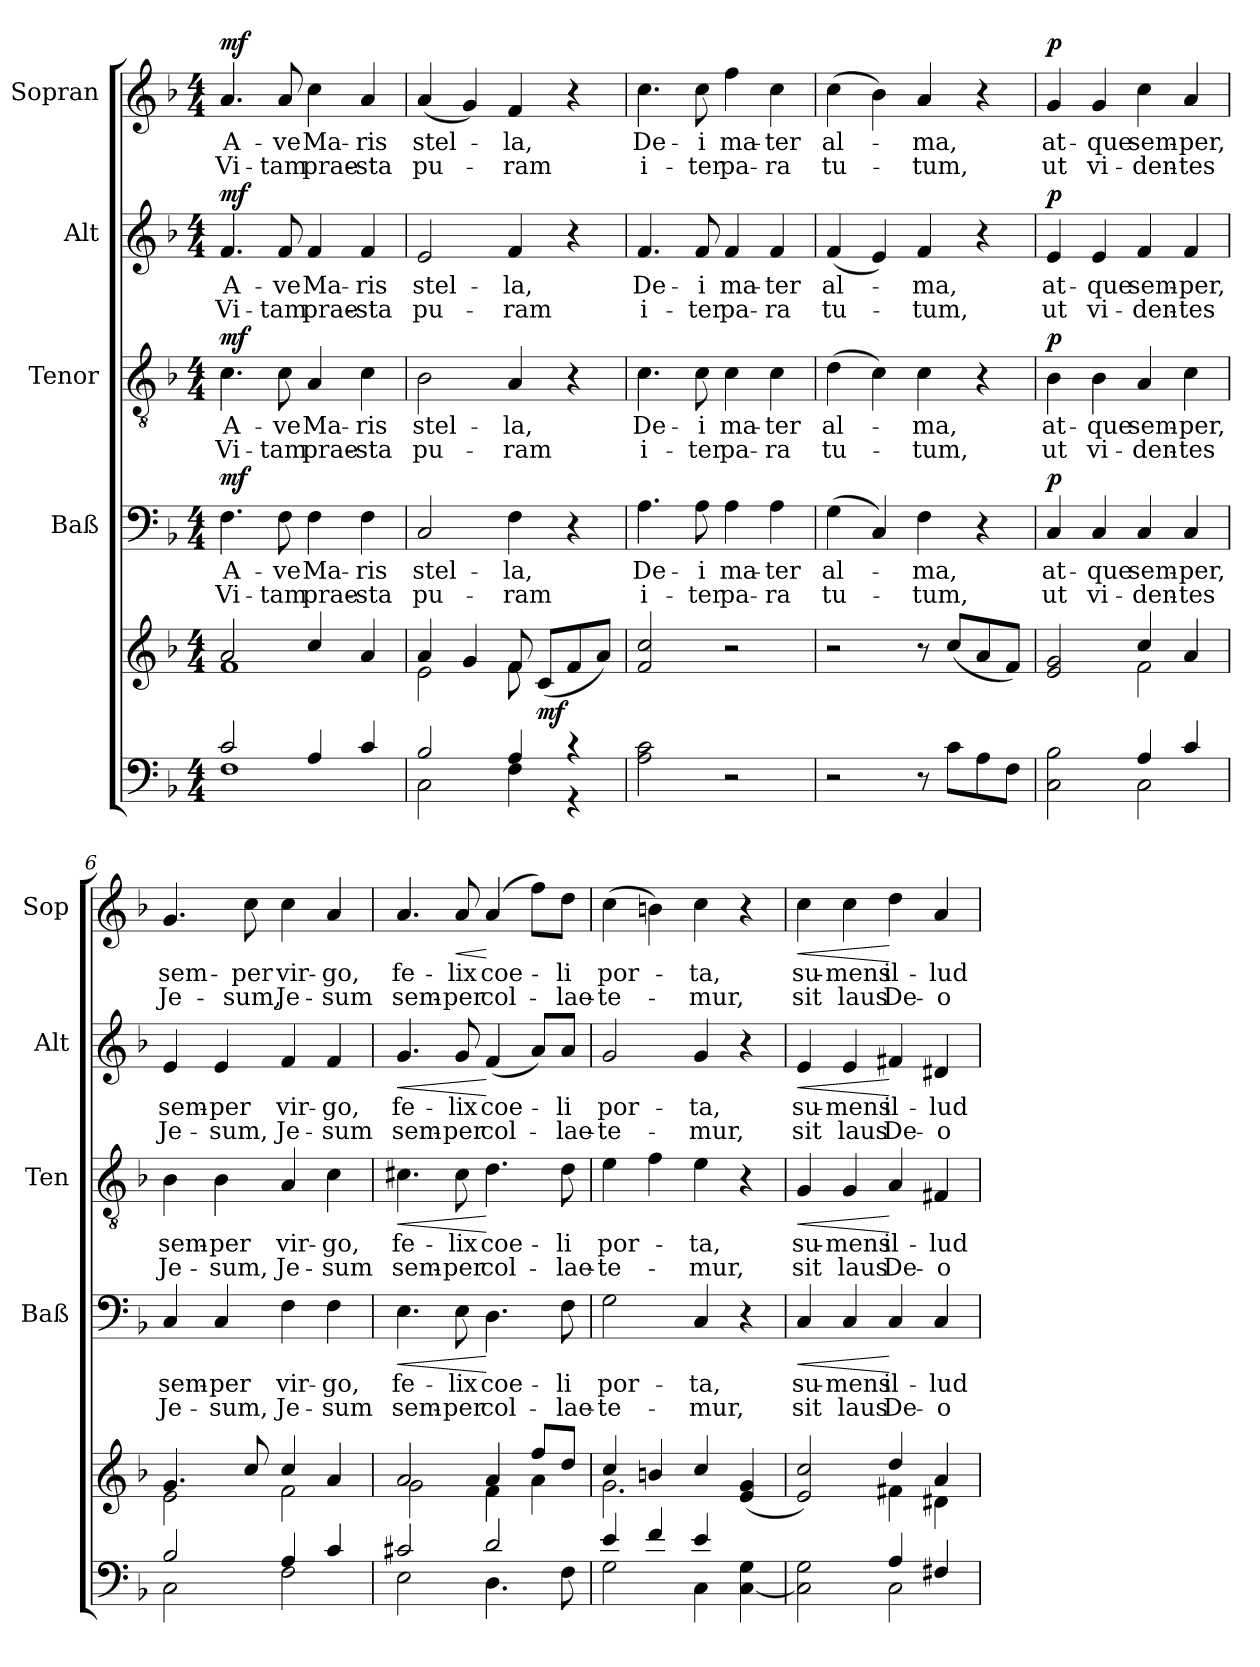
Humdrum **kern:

**kern	**kern	**dynam	**kern	**text	**text	**dynam	**kern	**text	**text	**dynam	**kern	**text	**text	**dynam	**kern	**text	**text	**dynam
*part5	*part5	*part5	*part4	*part4	*part4	*part4	*part3	*part3	*part3	*part3	*part2	*part2	*part2	*part2	*part1	*part1	*part1	*part1
*staff6	*staff5	*staff5/6	*staff4	*staff4	*staff4	*staff4	*staff3	*staff3	*staff3	*staff3	*staff2	*staff2	*staff2	*staff2	*staff1	*staff1	*staff1	*staff1
*	*	*	*I"Baß	*	*	*	*I"Tenor	*	*	*	*I"Alt	*	*	*	*I"Sopran	*	*	*
*	*	*	*I'Baß	*	*	*	*I'Ten	*	*	*	*I'Alt	*	*	*	*I'Sop	*	*	*
*clefF4	*clefG2	*	*clefF4	*	*	*	*clefGv2	*	*	*	*clefG2	*	*	*	*clefG2	*	*	*
*k[b-]	*k[b-]	*	*k[b-]	*	*	*	*k[b-]	*	*	*	*k[b-]	*	*	*	*k[b-]	*	*	*
*F:	*F:	*	*F:	*	*	*	*F:	*	*	*	*F:	*	*	*	*F:	*	*	*
*M4/4	*M4/4	*	*M4/4	*	*	*	*M4/4	*	*	*	*M4/4	*	*	*	*M4/4	*	*	*
=1	=1	=1	=1	=1	=1	=1	=1	=1	=1	=1	=1	=1	=1	=1	=1	=1	=1	=1
*^	*^	*	*	*	*	*	*	*	*	*	*	*	*	*	*	*	*	*
!	!	!	!	!	!	!LO:LY:b	!LO:LY:b	!LO:DY:a	!	!LO:LY:b	!LO:LY:b	!LO:DY:a	!	!LO:LY:b	!LO:LY:b	!LO:DY:a	!	!LO:LY:b	!LO:LY:b	!LO:DY:a
2c!/	1F!	2a!/	1f!	.	4.F\	A-	Vi-	mf	4.c\	A-	Vi-	mf	4.f/	A-	Vi-	mf	4.a/	A-	Vi-	mf
!	!	!	!	!	!	!LO:LY:b	!LO:LY:b	!	!	!LO:LY:b	!LO:LY:b	!	!	!LO:LY:b	!LO:LY:b	!	!	!LO:LY:b	!LO:LY:b	!
.	.	.	.	.	8F\	-ve	-tam	.	8c\	-ve	-tam	.	8f/	-ve	-tam	.	8a/	-ve	-tam	.
!	!	!	!	!	!	!LO:LY:b	!LO:LY:b	!	!	!LO:LY:b	!LO:LY:b	!	!	!LO:LY:b	!LO:LY:b	!	!	!LO:LY:b	!LO:LY:b	!
4A!/	.	4cc!/	.	.	4F\	Ma-	prae-	.	4A/	Ma-	prae-	.	4f/	Ma-	prae-	.	4cc\	Ma-	prae-	.
!	!	!	!	!	!	!LO:LY:b	!LO:LY:b	!	!	!LO:LY:b	!LO:LY:b	!	!	!LO:LY:b	!LO:LY:b	!	!	!LO:LY:b	!LO:LY:b	!
4c!/	.	4a!/	.	.	4F\	-ris	-sta	.	4c\	-ris	-sta	.	4f/	-ris	-sta	.	4a/	-ris	-sta	.
=2	=2	=2	=2	=2	=2	=2	=2	=2	=2	=2	=2	=2	=2	=2	=2	=2	=2	=2	=2	=2
!	!	!	!	!	!	!LO:LY:b	!LO:LY:b	!	!	!LO:LY:b	!LO:LY:b	!	!	!LO:LY:b	!LO:LY:b	!	!	!LO:LY:b	!LO:LY:b	!
2B-!/	2C!\	4a!/	2e!\	.	2C/	stel-	pu-	.	2B-\	stel-	pu-	.	2e/	stel-	pu-	.	(<4a/	stel-	pu-	.
.	.	4g!/	.	.	.	.	.	.	.	.	.	.	.	.	.	.	4g/)	.	.	.
!	!	!	!	!	!	!LO:LY:b	!LO:LY:b	!	!	!LO:LY:b	!LO:LY:b	!	!	!LO:LY:b	!LO:LY:b	!	!	!LO:LY:b	!LO:LY:b	!
4A!/	4F!\	8f!/	8f!\	.	4F\	-la,	-ram	.	4A/	-la,	-ram	.	4f/	-la,	-ram	.	4f/	-la,	-ram	.
!	!	!	!	!LO:DY:b	!	!	!	!	!	!	!	!	!	!	!	!	!	!	!	!
.	.	(>8c/L	8ryy	mf	.	.	.	.	.	.	.	.	.	.	.	.	.	.	.	.
4r	4r	8f/	4ryy	.	4r	.	.	.	4r	.	.	.	4r	.	.	.	4r	.	.	.
.	.	8a/J)	.	.	.	.	.	.	.	.	.	.	.	.	.	.	.	.	.	.
*v	*v	*	*	*	*	*	*	*	*	*	*	*	*	*	*	*	*	*	*	*
*	*v	*v	*	*	*	*	*	*	*	*	*	*	*	*	*	*	*	*	*
=3	=3	=3	=3	=3	=3	=3	=3	=3	=3	=3	=3	=3	=3	=3	=3	=3	=3	=3
!	!	!	!	!LO:LY:b	!LO:LY:b	!	!	!LO:LY:b	!LO:LY:b	!	!	!LO:LY:b	!LO:LY:b	!	!	!LO:LY:b	!LO:LY:b	!
2A\ 2c\	2f/ 2cc/	.	4.A\	De-	i-	.	4.c\	De-	i-	.	4.f/	De-	i-	.	4.cc\	De-	i-	.
!	!	!	!	!LO:LY:b	!LO:LY:b	!	!	!LO:LY:b	!LO:LY:b	!	!	!LO:LY:b	!LO:LY:b	!	!	!LO:LY:b	!LO:LY:b	!
.	.	.	8A\	-i	-ter	.	8c\	-i	-ter	.	8f/	-i	-ter	.	8cc\	-i	-ter	.
!	!	!	!	!LO:LY:b	!LO:LY:b	!	!	!LO:LY:b	!LO:LY:b	!	!	!LO:LY:b	!LO:LY:b	!	!	!LO:LY:b	!LO:LY:b	!
2r	2r	.	4A\	ma-	pa-	.	4c\	ma-	pa-	.	4f/	ma-	pa-	.	4ff\	ma-	pa-	.
!	!	!	!	!LO:LY:b	!LO:LY:b	!	!	!LO:LY:b	!LO:LY:b	!	!	!LO:LY:b	!LO:LY:b	!	!	!LO:LY:b	!LO:LY:b	!
.	.	.	4A\	-ter	-ra	.	4c\	-ter	-ra	.	4f/	-ter	-ra	.	4cc\	-ter	-ra	.
=4	=4	=4	=4	=4	=4	=4	=4	=4	=4	=4	=4	=4	=4	=4	=4	=4	=4	=4
!	!	!	!	!LO:LY:b	!LO:LY:b	!	!	!LO:LY:b	!LO:LY:b	!	!	!LO:LY:b	!LO:LY:b	!	!	!LO:LY:b	!LO:LY:b	!
2r	2r	.	(>4G\	al-	tu-	.	(>4d\	al-	tu-	.	(<4f/	al-	tu-	.	(>4cc\	al-	tu-	.
.	.	.	4C/)	.	.	.	4c\)	.	.	.	4e/)	.	.	.	4b-\)	.	.	.
!	!	!	!	!LO:LY:b	!LO:LY:b	!	!	!LO:LY:b	!LO:LY:b	!	!	!LO:LY:b	!LO:LY:b	!	!	!LO:LY:b	!LO:LY:b	!
8r	8r	.	4F\	-ma,	-tum,	.	4c\	-ma,	-tum,	.	4f/	-ma,	-tum,	.	4a/	-ma,	-tum,	.
8c\L	(<8cc/L	.	.	.	.	.	.	.	.	.	.	.	.	.	.	.	.	.
8A\	8a/	.	4r	.	.	.	4r	.	.	.	4r	.	.	.	4r	.	.	.
8F\J	8f/J)	.	.	.	.	.	.	.	.	.	.	.	.	.	.	.	.	.
!!LO:LB:g=z
=5	=5	=5	=5	=5	=5	=5	=5	=5	=5	=5	=5	=5	=5	=5	=5	=5	=5	=5
*^	*^	*	*	*	*	*	*	*	*	*	*	*	*	*	*	*	*	*
!	!	!	!	!	!	!LO:LY:b	!LO:LY:b	!LO:DY:a	!	!LO:LY:b	!LO:LY:b	!LO:DY:a	!	!LO:LY:b	!LO:LY:b	!LO:DY:a	!	!LO:LY:b	!LO:LY:b	!LO:DY:a
2C\ 2B-\	2ryy	2e/ 2g/	2ryy	.	4C/	at-	ut	p	4B-\	at-	ut	p	4e/	at-	ut	p	4g/	at-	ut	p
!	!	!	!	!	!	!LO:LY:b	!LO:LY:b	!	!	!LO:LY:b	!LO:LY:b	!	!	!LO:LY:b	!LO:LY:b	!	!	!LO:LY:b	!LO:LY:b	!
.	.	.	.	.	4C/	-que	vi-	.	4B-\	-que	vi-	.	4e/	-que	vi-	.	4g/	-que	vi-	.
!	!	!	!	!	!	!LO:LY:b	!LO:LY:b	!	!	!LO:LY:b	!LO:LY:b	!	!	!LO:LY:b	!LO:LY:b	!	!	!LO:LY:b	!LO:LY:b	!
4A!/	2C!\	4cc!/	2f!\	.	4C/	sem-	-den-	.	4A/	sem-	-den-	.	4f/	sem-	-den-	.	4cc\	sem-	-den-	.
!	!	!	!	!	!	!LO:LY:b	!LO:LY:b	!	!	!LO:LY:b	!LO:LY:b	!	!	!LO:LY:b	!LO:LY:b	!	!	!LO:LY:b	!LO:LY:b	!
4c!/	.	4a!/	.	.	4C/	-per,	-tes	.	4c\	-per,	-tes	.	4f/	-per,	-tes	.	4a/	-per,	-tes	.
=6	=6	=6	=6	=6	=6	=6	=6	=6	=6	=6	=6	=6	=6	=6	=6	=6	=6	=6	=6	=6
!	!	!	!	!	!	!LO:LY:b	!LO:LY:b	!	!	!LO:LY:b	!LO:LY:b	!	!	!LO:LY:b	!LO:LY:b	!	!	!LO:LY:b	!LO:LY:b	!
2B-!/	2C!\	4.g!/	2e!\	.	4C/	sem-	Je-	.	4B-\	sem-	Je-	.	4e/	sem-	Je-	.	4.g/	sem-	Je-	.
!	!	!	!	!	!	!LO:LY:b	!LO:LY:b	!	!	!LO:LY:b	!LO:LY:b	!	!	!LO:LY:b	!LO:LY:b	!	!	!	!	!
.	.	.	.	.	4C/	-per	-sum,	.	4B-\	-per	-sum,	.	4e/	-per	-sum,	.	.	.	.	.
!	!	!	!	!	!	!	!	!	!	!	!	!	!	!	!	!	!	!LO:LY:b	!LO:LY:b	!
.	.	8cc!/	.	.	.	.	.	.	.	.	.	.	.	.	.	.	8cc\	-per	-sum,	.
!	!	!	!	!	!	!LO:LY:b	!LO:LY:b	!	!	!LO:LY:b	!LO:LY:b	!	!	!LO:LY:b	!LO:LY:b	!	!	!LO:LY:b	!LO:LY:b	!
4A!/	2F!\	4cc!/	2f!\	.	4F\	vir-	Je-	.	4A/	vir-	Je-	.	4f/	vir-	Je-	.	4cc\	vir-	Je-	.
!	!	!	!	!	!	!LO:LY:b	!LO:LY:b	!	!	!LO:LY:b	!LO:LY:b	!	!	!LO:LY:b	!LO:LY:b	!	!	!LO:LY:b	!LO:LY:b	!
4c!/	.	4a!/	.	.	4F\	-go,	-sum	.	4c\	-go,	-sum	.	4f/	-go,	-sum	.	4a/	-go,	-sum	.
=7	=7	=7	=7	=7	=7	=7	=7	=7	=7	=7	=7	=7	=7	=7	=7	=7	=7	=7	=7	=7
!	!	!	!	!	!	!LO:LY:b	!LO:LY:b	!LO:HP:b	!	!LO:LY:b	!LO:LY:b	!LO:HP:b	!	!LO:LY:b	!LO:LY:b	!LO:HP:b	!	!LO:LY:b	!LO:LY:b	!
2c#X!/	2E!\	2a!/	2g!\	.	4.E\	fe-	sem-	<	4.c#X\	fe-	sem-	<	4.g/	fe-	sem-	<	4.a/	fe-	sem-	.
!	!	!	!	!	!	!LO:LY:b	!LO:LY:b	!	!	!LO:LY:b	!LO:LY:b	!	!	!LO:LY:b	!LO:LY:b	!	!	!LO:LY:b	!LO:LY:b	!LO:HP:b
.	.	.	.	.	8E\	-lix	-per	.	8c#\	-lix	-per	.	8g/	-lix	-per	.	8a/	-lix	-per	<
!	!	!	!	!	!	!LO:LY:b	!LO:LY:b	!	!	!LO:LY:b	!LO:LY:b	!	!	!LO:LY:b	!LO:LY:b	!	!	!LO:LY:b	!LO:LY:b	!
2d!/	4.D!\	4a!/	4f!\	.	4.D\	coe-	col-	[	4.d\	coe-	col-	[	(<4f/	coe-	col-	[	(4a/	coe-	col-	[
.	.	8ff!/L	4a!\	.	.	.	.	.	.	.	.	.	8a/L)	.	.	.	8ff\L)	.	.	.
!	!	!	!	!	!	!LO:LY:b	!LO:LY:b	!	!	!LO:LY:b	!LO:LY:b	!	!	!LO:LY:b	!LO:LY:b	!	!	!LO:LY:b	!LO:LY:b	!
.	8F!\	8dd!/J	.	.	8F\	-li	-lae-	.	8d\	-li	-lae-	.	8a/J	-li	-lae-	.	8dd\J	-li	-lae-	.
=8	=8	=8	=8	=8	=8	=8	=8	=8	=8	=8	=8	=8	=8	=8	=8	=8	=8	=8	=8	=8
!	!	!	!	!	!	!LO:LY:b	!LO:LY:b	!	!	!LO:LY:b	!LO:LY:b	!	!	!LO:LY:b	!LO:LY:b	!	!	!LO:LY:b	!LO:LY:b	!
4e!/	2G!\	4cc!/	2.g!\	.	2G\	por-	-te-	.	4e\	por-	-te-	.	2g/	por-	-te-	.	(>4cc\	por-	-te-	.
4f!/	.	4bn!/	.	.	.	.	.	.	4f\	.	.	.	.	.	.	.	4bn\)	.	.	.
!	!	!	!	!	!	!LO:LY:b	!LO:LY:b	!	!	!LO:LY:b	!LO:LY:b	!	!	!LO:LY:b	!LO:LY:b	!	!	!LO:LY:b	!LO:LY:b	!
4e!/	4C!\	4cc!/	.	.	4C/	-ta,	-mur,	.	4e\	-ta,	-mur,	.	4g/	-ta,	-mur,	.	4cc\	-ta,	-mur,	.
[<4C\ 4G\	4ryy	(<4e/ 4g/	4ryy	.	4r	.	.	.	4r	.	.	.	4r	.	.	.	4r	.	.	.
=9	=9	=9	=9	=9	=9	=9	=9	=9	=9	=9	=9	=9	=9	=9	=9	=9	=9	=9	=9	=9
!	!	!	!	!	!	!LO:LY:b	!LO:LY:b	!LO:HP:b	!	!LO:LY:b	!LO:LY:b	!LO:HP:b	!	!LO:LY:b	!LO:LY:b	!LO:HP:b	!	!LO:LY:b	!LO:LY:b	!LO:HP:b
2C\] 2G\	2ryy	2e/ 2cc/)	2ryy	.	4C/	su-	sit	<	4G/	su-	sit	<	4e/	su-	sit	<	4cc\	su-	sit	<
!	!	!	!	!	!	!LO:LY:b	!LO:LY:b	!	!	!LO:LY:b	!LO:LY:b	!	!	!LO:LY:b	!LO:LY:b	!	!	!LO:LY:b	!LO:LY:b	!
.	.	.	.	.	4C/	-mens	laus	.	4G/	-mens	laus	.	4e/	-mens	laus	.	4cc\	-mens	laus	.
!	!	!	!	!	!	!LO:LY:b	!LO:LY:b	!	!	!LO:LY:b	!LO:LY:b	!	!	!LO:LY:b	!LO:LY:b	!	!	!LO:LY:b	!LO:LY:b	!
4A!/	2C!\	4dd!/	4f#X!\	.	4C/	il-	De-	[	4A/	il-	De-	[	4f#X/	il-	De-	[	4dd\	il-	De-	[
!	!	!	!	!	!	!LO:LY:b	!LO:LY:b	!	!	!LO:LY:b	!LO:LY:b	!	!	!LO:LY:b	!LO:LY:b	!	!	!LO:LY:b	!LO:LY:b	!
4F#X!/	.	4a!/	4d#X!\	.	4C/	-lud	-o	.	4F#X/	-lud	-o	.	4d#X/	-lud	-o	.	4a/	-lud	-o	.
*v	*v	*	*	*	*	*	*	*	*	*	*	*	*	*	*	*	*	*	*	*
*	*v	*v	*	*	*	*	*	*	*	*	*	*	*	*	*	*	*	*	*
=	=	=	=	=	=	=	=	=	=	=	=	=	=	=	=	=	=	=
*-	*-	*-	*-	*-	*-	*-	*-	*-	*-	*-	*-	*-	*-	*-	*-	*-	*-	*-
